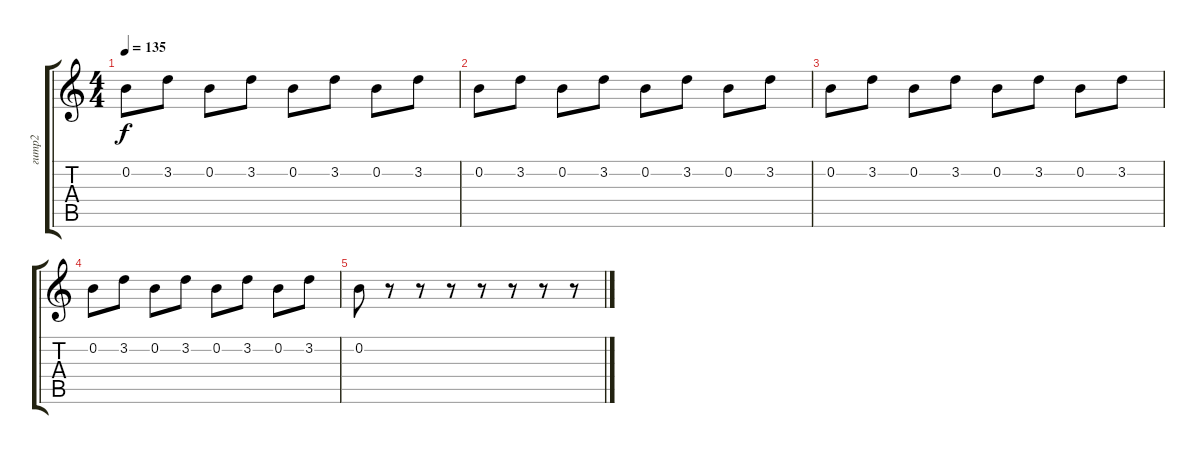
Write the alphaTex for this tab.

\track ("гитр2" "гитр2") {instrument overdrivenguitar}
\staff {score tabs}
\tuning (E4 B3 G3 D3 A2 E2) {hide}
\ts (4 4)
\tempo 135
\clef g2
\ks c
0.2.8{dy f} 3.2.8 0.2.8 3.2.8 0.2.8 3.2.8 0.2.8 3.2.8 |
0.2.8 3.2.8 0.2.8 3.2.8 0.2.8 3.2.8 0.2.8 3.2.8 |
0.2.8 3.2.8 0.2.8 3.2.8 0.2.8 3.2.8 0.2.8 3.2.8 |
0.2.8 3.2.8 0.2.8 3.2.8 0.2.8 3.2.8 0.2.8 3.2.8 |
0.2.8 r.8 r.8 r.8 r.8 r.8 r.8 r.8
